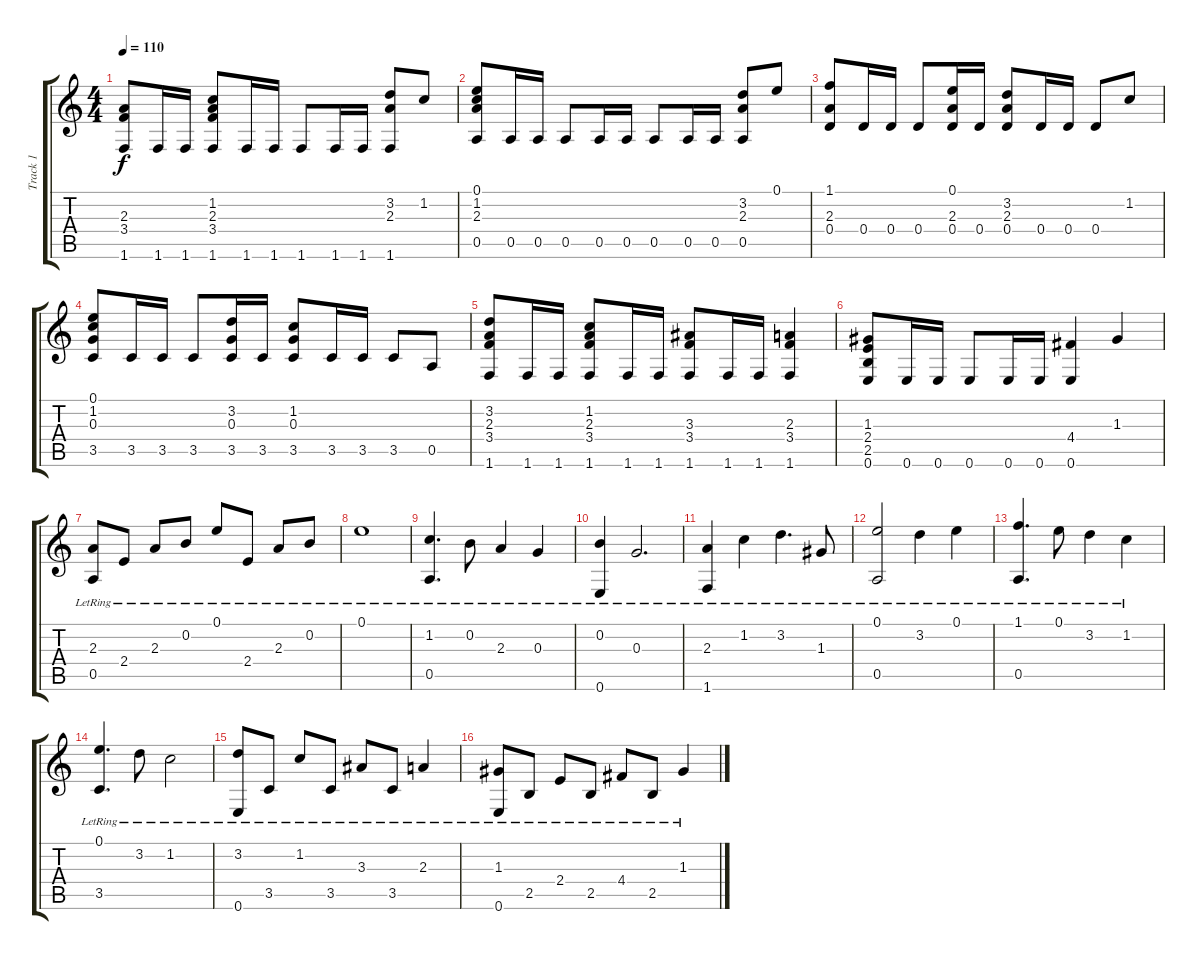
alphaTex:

\track ("Track 1" "Track 1") {instrument electricguitarjazz}
\staff {score tabs}
\tuning (E4 B3 G3 D3 A2 E2) {hide}
\ts (4 4)
\tempo 110
\clef g2
\ks c
(2.3 3.4 1.6).8{dy f} 1.6.16 1.6.16 (1.2 2.3 3.4 1.6).8 1.6.16 1.6.16 1.6.8 1.6.16 1.6.16 (3.2 2.3 1.6).8 1.2.8 |
(0.1 1.2 2.3 0.5).8 0.5.16 0.5.16 0.5.8 0.5.16 0.5.16 0.5.8 0.5.16 0.5.16 (3.2 2.3 0.5).8 0.1.8 |
(1.1 2.3 0.4).8 0.4.16 0.4.16 0.4.8 (0.1 2.3 0.4).16 0.4.16 (3.2 2.3 0.4).8 0.4.16 0.4.16 0.4.8 1.2.8 |
(0.1 1.2 0.3 3.5).8 3.5.16 3.5.16 3.5.8 (3.2 0.3 3.5).16 3.5.16 (1.2 0.3 3.5).8 3.5.16 3.5.16 3.5.8 0.5.8 |
(3.2 2.3 3.4 1.6).8 1.6.16 1.6.16 (1.2 2.3 3.4 1.6).8 1.6.16 1.6.16 (3.3 3.4 1.6).8 1.6.16 1.6.16 (2.3 3.4 1.6).4 |
(1.3 2.4 2.5 0.6).8 0.6.16 0.6.16 0.6.8 0.6.16 0.6.16 (4.4 0.6).4 1.3.4 |
(2.3{lr} 0.5{lr}).8 2.4{lr}.8 2.3{lr}.8 0.2{lr}.8 0.1{lr}.8 2.4{lr}.8 2.3{lr}.8 0.2{lr}.8 |
0.1{lr}.1 |
(1.2{lr} 0.5{lr}).4{d} 0.2{lr}.8 2.3{lr}.4 0.3{lr}.4 |
(0.2{lr} 0.6{lr}).4 0.3{lr}.2{d} |
(2.3{lr} 1.6{lr}).4 1.2{lr}.4 3.2{lr}.4{d} 1.3{lr}.8 |
(0.1{lr} 0.5{lr}).2 3.2{lr}.4 0.1{lr}.4 |
(1.1{lr} 0.5{lr}).4{d} 0.1{lr}.8 3.2{lr}.4 1.2{lr}.4 |
(0.1{lr} 3.5{lr}).4{d} 3.2{lr}.8 1.2{lr}.2 |
(3.2{lr} 0.6{lr}).8 3.5{lr}.8 1.2{lr}.8 3.5{lr}.8 3.3{lr}.8 3.5{lr}.8 2.3{lr}.4 |
(1.3{lr} 0.6{lr}).8 2.5{lr}.8 2.4{lr}.8 2.5{lr}.8 4.4{lr}.8 2.5{lr}.8 1.3{lr}.4
